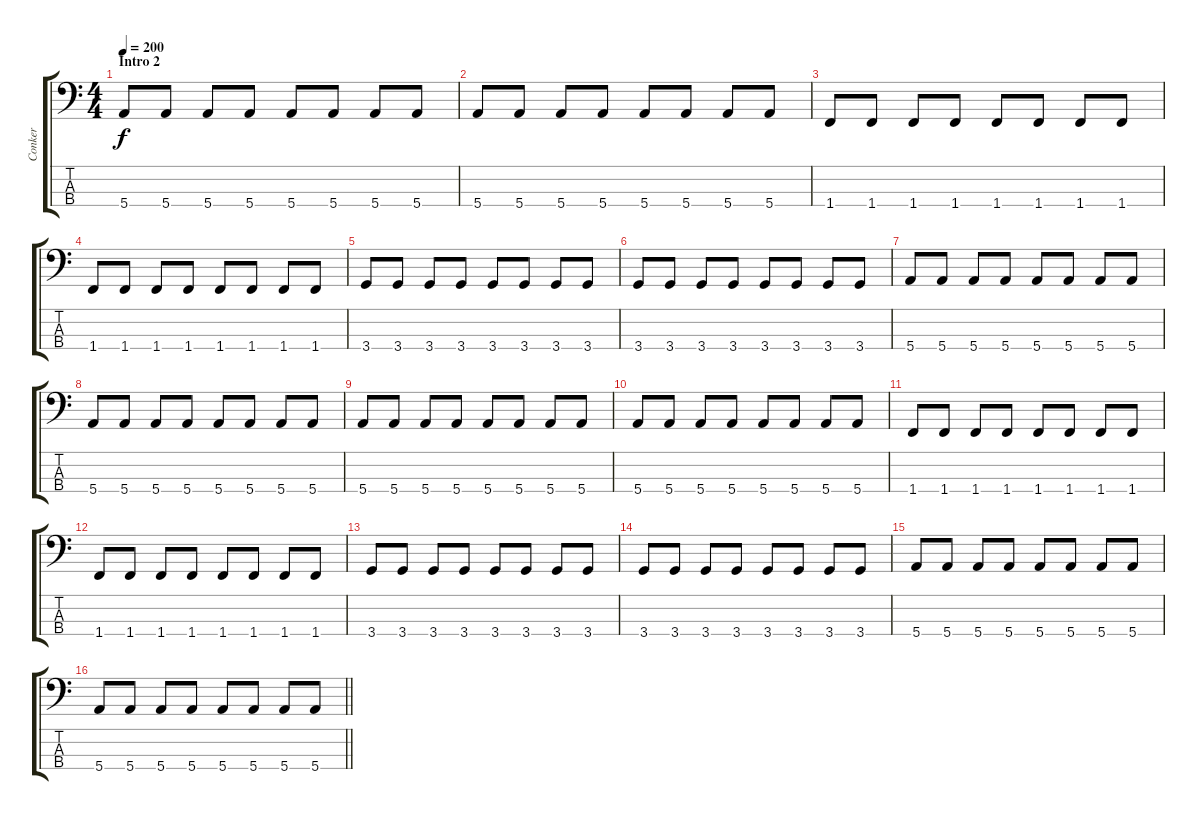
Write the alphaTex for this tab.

\track ("Conker" "Conker") {instrument electricbassfinger}
\staff {score tabs}
\tuning (G2 D2 A1 E1) {hide}
\ts (4 4)
\section ("" "Intro 2")
\tempo 200
\clef f4
\ks c
5.4.8{dy f} 5.4.8 5.4.8 5.4.8 5.4.8 5.4.8 5.4.8 5.4.8 |
5.4.8 5.4.8 5.4.8 5.4.8 5.4.8 5.4.8 5.4.8 5.4.8 |
1.4.8 1.4.8 1.4.8 1.4.8 1.4.8 1.4.8 1.4.8 1.4.8 |
1.4.8 1.4.8 1.4.8 1.4.8 1.4.8 1.4.8 1.4.8 1.4.8 |
3.4.8 3.4.8 3.4.8 3.4.8 3.4.8 3.4.8 3.4.8 3.4.8 |
3.4.8 3.4.8 3.4.8 3.4.8 3.4.8 3.4.8 3.4.8 3.4.8 |
5.4.8 5.4.8 5.4.8 5.4.8 5.4.8 5.4.8 5.4.8 5.4.8 |
5.4.8 5.4.8 5.4.8 5.4.8 5.4.8 5.4.8 5.4.8 5.4.8 |
5.4.8 5.4.8 5.4.8 5.4.8 5.4.8 5.4.8 5.4.8 5.4.8 |
5.4.8 5.4.8 5.4.8 5.4.8 5.4.8 5.4.8 5.4.8 5.4.8 |
1.4.8 1.4.8 1.4.8 1.4.8 1.4.8 1.4.8 1.4.8 1.4.8 |
1.4.8 1.4.8 1.4.8 1.4.8 1.4.8 1.4.8 1.4.8 1.4.8 |
3.4.8 3.4.8 3.4.8 3.4.8 3.4.8 3.4.8 3.4.8 3.4.8 |
3.4.8 3.4.8 3.4.8 3.4.8 3.4.8 3.4.8 3.4.8 3.4.8 |
5.4.8 5.4.8 5.4.8 5.4.8 5.4.8 5.4.8 5.4.8 5.4.8 |
\barLineRight lightlight
5.4.8 5.4.8 5.4.8 5.4.8 5.4.8 5.4.8 5.4.8 5.4.8
